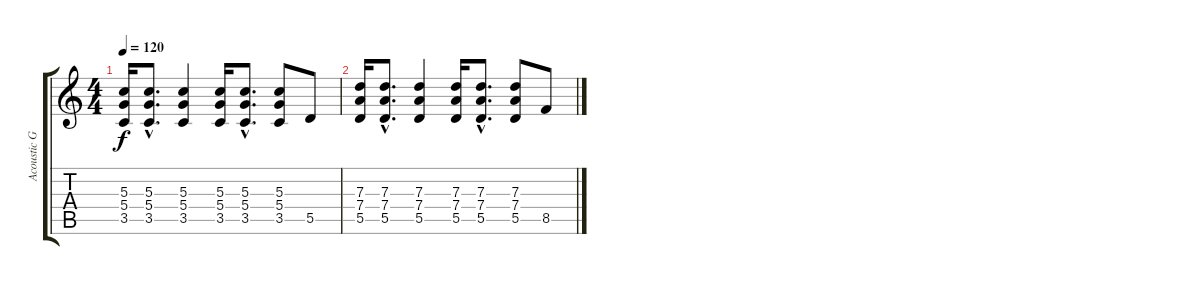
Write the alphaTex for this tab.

\track ("Acoustic Guitar" "Acoustic G") {instrument acousticguitarsteel}
\staff {score tabs}
\tuning (E4 B3 G3 D3 A2 E2) {hide}
\ts (4 4)
\tempo 120
\clef g2
\ks c
(5.3 5.4 3.5).16{dy f volume 2} (5.3{hac} 5.4{hac} 3.5{hac}).8{d} (5.3 5.4 3.5).4 (5.3 5.4 3.5).16 (5.3{hac} 5.4{hac} 3.5{hac}).8{d} (5.3 5.4 3.5).8 5.5.8 |
(7.3 7.4 5.5).16{volume 1} (7.3{hac} 7.4{hac} 5.5{hac}).8{d} (7.3 7.4 5.5).4 (7.3 7.4 5.5).16 (7.3{hac} 7.4{hac} 5.5{hac}).8{d} (7.3 7.4 5.5).8 8.5.8
